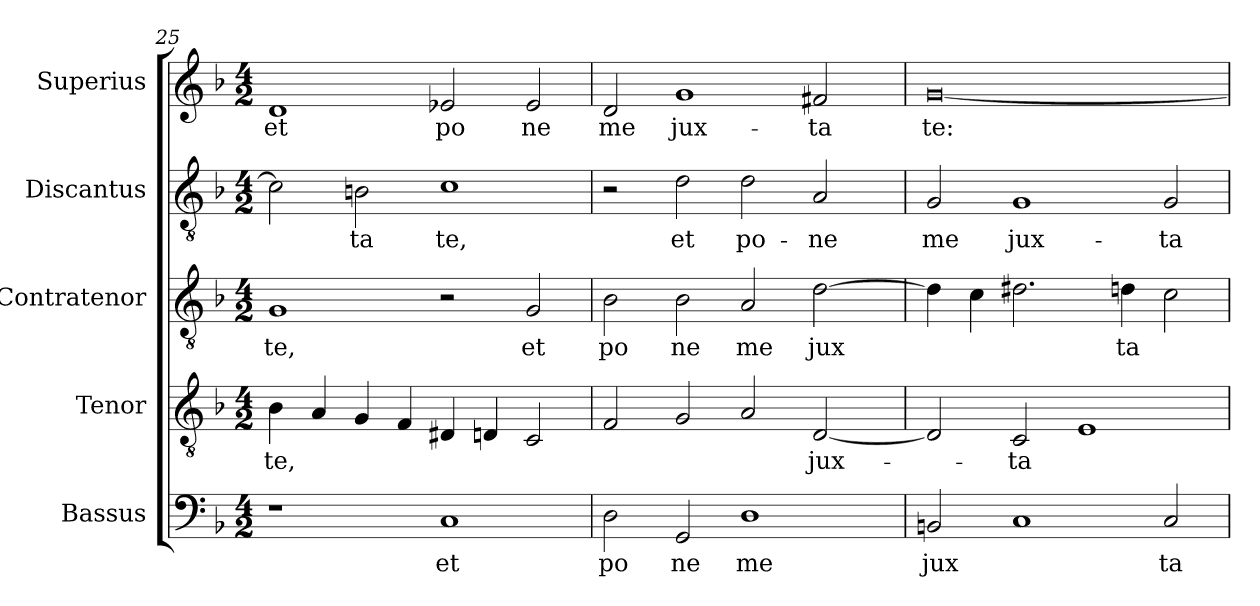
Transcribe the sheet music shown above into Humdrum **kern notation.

**kern	**text	**kern	**text	**kern	**text	**kern	**text	**kern	**text
*part5	*part5	*part4	*part4	*part3	*part3	*part2	*part2	*part1	*part1
*staff5	*staff5	*staff4	*staff4	*staff3	*staff3	*staff2	*staff2	*staff1	*staff1
*I"Bassus	*	*I"Tenor	*	*I"Contratenor	*	*I"Discantus	*	*I"Superius	*
*clefF4	*	*clefGv2	*	*clefGv2	*	*clefGv2	*	*clefG2	*
*ITrd-3c-5	*	*ITrd-3c-5	*	*ITrd-3c-5	*	*ITrd-3c-5	*	*	*
*k[b-e-]	*	*k[b-e-]	*	*k[b-e-]	*	*k[b-e-]	*	*k[b-]	*
*B-:	*	*B-:	*	*B-:	*	*B-:	*	*F:	*
*M4/2	*	*M4/2	*	*M4/2	*	*M4/2	*	*M4/2	*
=25	=25	=25	=25	=25	=25	=25	=25	=25	=25
!	!	!	!LO:LY:b:cj	!	!LO:LY:b:cj	!	!	!	!LO:LY:b:cj
1r	.	4e-\	te,	1c	te,	2f\]	.	1d	et
.	.	4d/	.	.	.	.	.	.	.
!	!	!	!	!	!	!	!LO:LY:b:cj	!	!
.	.	4c/	.	.	.	2en\	-ta	.	.
.	.	4B-/	.	.	.	.	.	.	.
!	!LO:LY:b:cj	!	!	!	!	!	!LO:LY:b:cj	!	!LO:LY:b:cj
1F	et	4G#X/	.	2r	.	1f	te,	2e-X/	po
.	.	4G/	.	.	.	.	.	.	.
!	!	!	!	!	!LO:LY:b:cj	!	!	!	!LO:LY:b:cj
.	.	2F/	.	2c/	et	.	.	2e-/	ne
!!LO:LB:g=z
=26	=26	=26	=26	=26	=26	=26	=26	=26	=26
!	!LO:LY:b:cj	!	!	!	!LO:LY:b:cj	!	!	!	!LO:LY:b:cj
*^	*	*	*	*	*	*	*	*	*
2G\	64ryy	po	2B-/	.	2e-\	po	2r	.	2d/	me
.	1ryy	.	.	.	.	.	.	.	.	.
!	!	!LO:LY:b:cj	!	!	!	!LO:LY:b:cj	!	!LO:LY:b:cj	!	!LO:LY:b:cj
2C/	.	ne	2c/	.	2e-\	ne	2g\	et	1g	jux-
!	!	!LO:LY:b:cj	!	!	!	!LO:LY:b:cj	!	!LO:LY:b:cj	!	!
1G	.	me	2d/	.	2d/	me	2g\	po-	.	.
.	2ryy	.	.	.	.	.	.	.	.	.
!	!	!	!	!LO:LY:b	!	!LO:LY:b	!	!LO:LY:b:cj	!	!LO:LY:b:cj
.	.	.	[<2G/	jux-	[>2g\	jux	2d/	-ne	2f#X/	-ta
.	4ryy	.	.	.	.	.	.	.	.	.
.	8...ryy	.	.	.	.	.	.	.	.	.
=27	=27	=27	=27	=27	=27	=27	=27	=27	=27	=27
!	!	!LO:LY:b	!	!	!	!	!	!LO:LY:b:cj	!	!LO:LY:b:cj
*v	*v	*	*	*	*	*	*	*	*	*
2En/	jux	2G/]	.	4g\]	.	2c/	me	[<0g	te:
.	.	.	.	4f\	.	.	.	.	.
!	!	!	!LO:LY:b:cj	!	!	!	!LO:LY:b:cj	!	!
1F	.	2F/	-ta	2.g#X\	.	1c	jux-	.	.
.	.	1A	.	.	.	.	.	.	.
!	!	!	!	!	!LO:LY:b:cj	!	!	!	!
.	.	.	.	4g\	ta	.	.	.	.
!	!LO:LY:b:cj	!	!	!	!	!	!LO:LY:b:cj	!	!
2F/	ta	.	.	2f\	.	2c/	-ta	.	.
=	=	=	=	=	=	=	=	=	=
*-	*-	*-	*-	*-	*-	*-	*-	*-	*-
